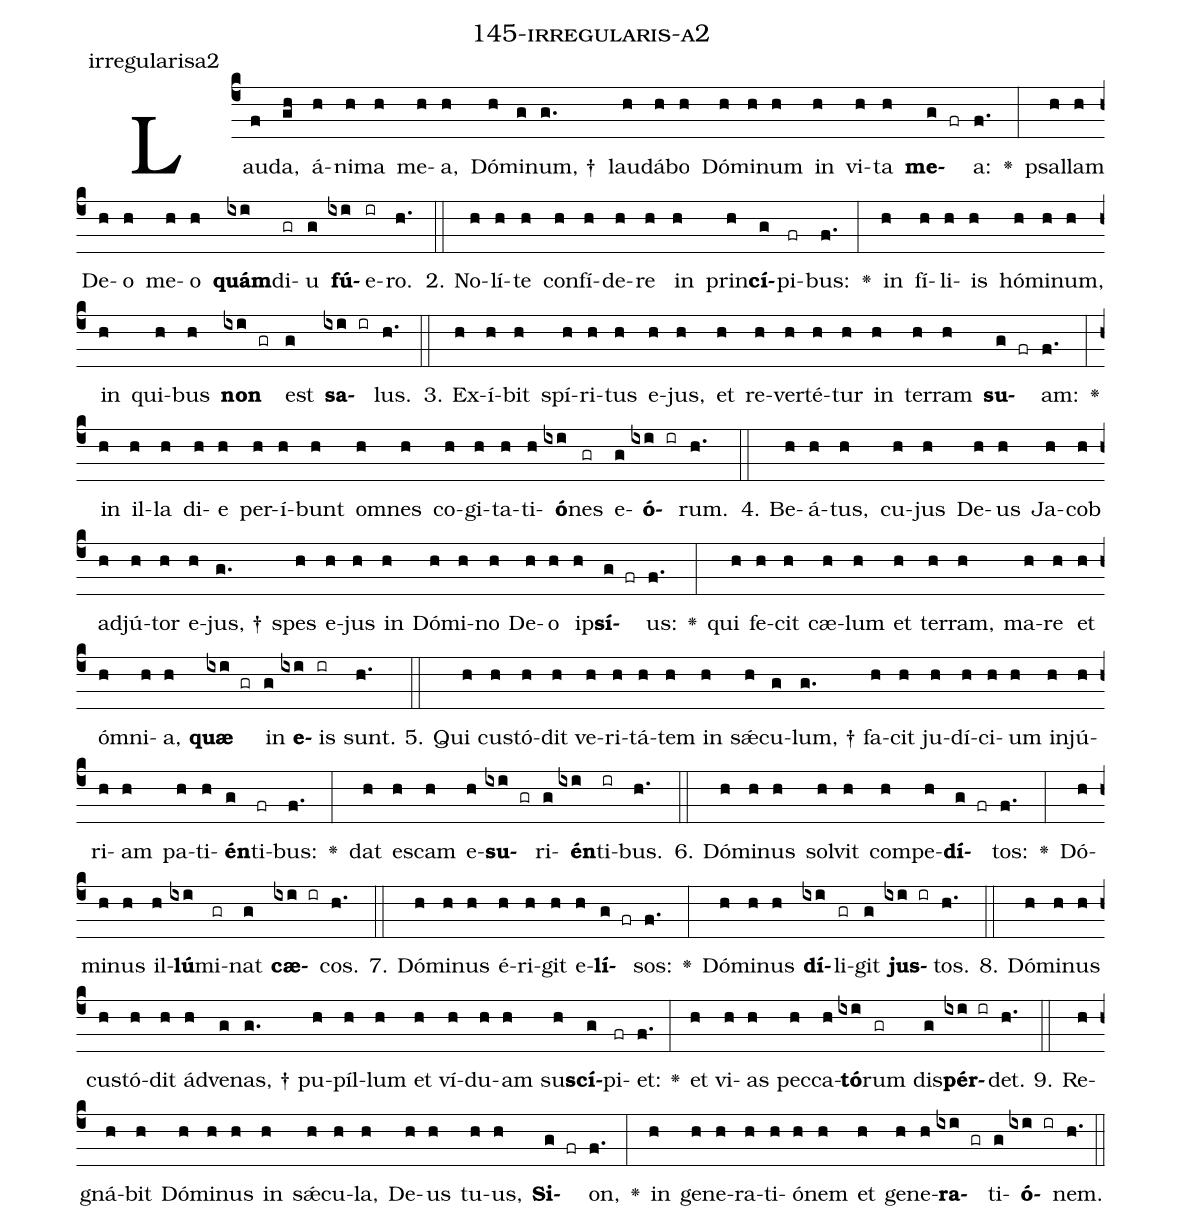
name: 145-irregularis-a2;
annotation: irregularisa2;
%%
(c4)Lau(f)da,(gh) á(h)ni(h)ma(h) me(h)a,(h) Dó(h)mi(g)num, †(g.) lau(h)dá(h)bo(h) Dó(h)mi(h)num(h) in(h) vi(h)ta(h) <b>me</b>(g fr)a:(f.) <v>\greheightstar</v>(:) psal(h)lam(h) De(h)o(h) me(h)o(h) <b>quám</b>(ixi)di(gr)u(g) <b>fú</b>(ixi)e(ir)ro.(h.) (::)
2. No(h)lí(h)te(h) con(h)fí(h)de(h)re(h) in(h) prin(h)<b>cí</b>(g)pi(fr)bus:(f.) <v>\greheightstar</v>(:) in(h) fí(h)li(h)is(h) hó(h)mi(h)num,(h) in(h) qui(h)bus(h) <b>non</b>(ixi gr) est(g) <b>sa</b>(ixi ir)lus.(h.) (::)
3. Ex(h)í(h)bit(h) spí(h)ri(h)tus(h) e(h)jus,(h) et(h) re(h)ver(h)té(h)tur(h) in(h) ter(h)ram(h) <b>su</b>(g fr)am:(f.) <v>\greheightstar</v>(:) in(h) il(h)la(h) di(h)e(h) per(h)í(h)bunt(h) om(h)nes(h) co(h)gi(h)ta(h)ti(h)<b>ó</b>(ixi)nes(gr) e(g)<b>ó</b>(ixi ir)rum.(h.) (::)
4. Be(h)á(h)tus,(h) cu(h)jus(h) De(h)us(h) Ja(h)cob(h) ad(h)jú(h)tor(h) e(h)jus, †(g.) spes(h) e(h)jus(h) in(h) Dó(h)mi(h)no(h) De(h)o(h) ip(h)<b>sí</b>(g fr)us:(f.) <v>\greheightstar</v>(:) qui(h) fe(h)cit(h) cæ(h)lum(h) et(h) ter(h)ram,(h) ma(h)re(h) et(h) óm(h)ni(h)a,(h) <b>quæ</b>(ixi gr) in(g) <b>e</b>(ixi)is(ir) sunt.(h.) (::)
5. Qui(h) cus(h)tó(h)dit(h) ve(h)ri(h)tá(h)tem(h) in(h) sǽ(h)cu(g)lum, †(g.) fa(h)cit(h) ju(h)dí(h)ci(h)um(h) in(h)jú(h)ri(h)am(h) pa(h)ti(h)<b>én</b>(g)ti(fr)bus:(f.) <v>\greheightstar</v>(:) dat(h) es(h)cam(h) e(h)<b>su</b>(ixi gr)ri(g)<b>én</b>(ixi)ti(ir)bus.(h.) (::)
6. Dó(h)mi(h)nus(h) sol(h)vit(h) com(h)pe(h)<b>dí</b>(g fr)tos:(f.) <v>\greheightstar</v>(:) Dó(h)mi(h)nus(h) il(h)<b>lú</b>(ixi)mi(gr)nat(g) <b>cæ</b>(ixi ir)cos.(h.) (::)
7. Dó(h)mi(h)nus(h) é(h)ri(h)git(h) e(h)<b>lí</b>(g fr)sos:(f.) <v>\greheightstar</v>(:) Dó(h)mi(h)nus(h) <b>dí</b>(ixi)li(gr)git(g) <b>jus</b>(ixi ir)tos.(h.) (::)
8. Dó(h)mi(h)nus(h) cus(h)tó(h)dit(h) ád(h)ve(g)nas, †(g.) pu(h)píl(h)lum(h) et(h) ví(h)du(h)am(h) su(h)<b>scí</b>(g)pi(fr)et:(f.) <v>\greheightstar</v>(:) et(h) vi(h)as(h) pec(h)ca(h)<b>tó</b>(ixi)rum(gr) dis(g)<b>pér</b>(ixi ir)det.(h.) (::)
9. Re(h)gná(h)bit(h) Dó(h)mi(h)nus(h) in(h) sǽ(h)cu(h)la,(h) De(h)us(h) tu(h)us,(h) <b>Si</b>(g fr)on,(f.) <v>\greheightstar</v>(:) in(h) ge(h)ne(h)ra(h)ti(h)ó(h)nem(h) et(h) ge(h)ne(h)<b>ra</b>(ixi gr)ti(g)<b>ó</b>(ixi ir)nem.(h.) (::)
